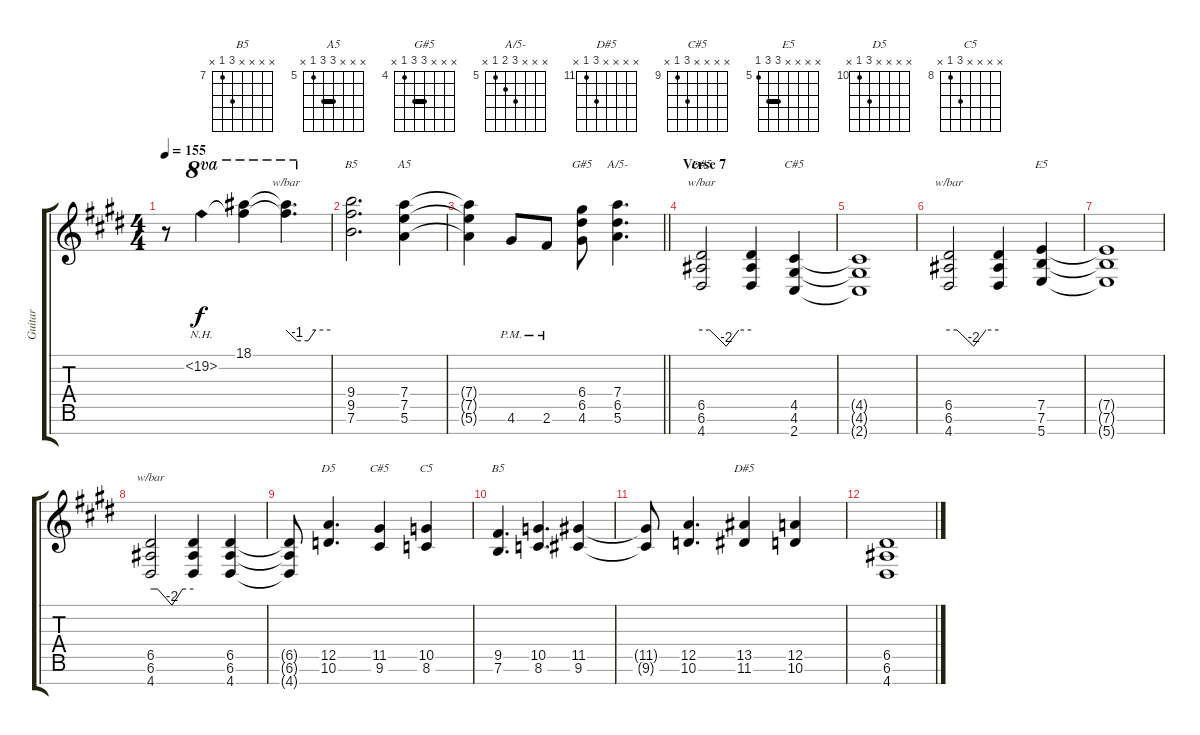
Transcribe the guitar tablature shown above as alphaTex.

\track ("Guitar" "Guitar") {instrument distortionguitar}
\staff {score tabs}
\tuning (E4 B3 G3 D3 A2 E2 B1) {hide}
\chord ("B5" x x x 9 9 7 x) {firstfret 7 barre 9}
\chord ("A5" x x x 7 7 5 x) {firstfret 5 barre 7}
\chord ("G#5" x x x 6 6 4 x) {firstfret 4 barre 6}
\chord ("A/5-" x x x 7 6 5 x) {firstfret 5}
\chord ("D#5" x x x x 6 6 4) {firstfret 4 barre 6}
\chord ("C#5" x x x x 4 4 2) {barre 4}
\chord ("E5" x x x x 7 7 5) {firstfret 5 barre 7}
\chord ("D5" x x x x 12 10 x) {firstfret 10}
\chord ("C#5" x x x x 11 9 x) {firstfret 9}
\chord ("C5" x x x x 10 8 x) {firstfret 8}
\chord ("B5" x x x x 9 7 x) {firstfret 7}
\chord ("D#5" x x x x 13 11 x) {firstfret 11}
\ts (4 4)
\tempo 155
\clef g2
\ks e
r.8{ot 8vb dy f} 19.2{nh}.4{ot 8va} (18.1 19.2{t}).4{ot 8va} (18.1{t} 19.2{t}).4{d tbe (custom default 0 0 15 -4 30 -4 40 0 60 0) ot 8va} |
(9.4 9.5 7.6).2{d ch "B5" ot 8vb} (7.4 7.5 5.6).4{ch "A5" ot 8vb} |
\barLineRight lightlight
(7.4{t} 7.5{t} 5.6{t}).4{ot 8vb} 4.6{pm}.8{ot 8vb} 2.6{pm}.8{ot 8vb} (6.4 6.5 4.6).8{ch "G#5" ot 8vb} (7.4 6.5 5.6).4{d ch "A/5-" ot 8vb} |
\section ("" "Verse 7")
(6.5 6.6 4.7).2{tbe (custom default 0 0 10 0 30 -8 45 0 60 0) ch "D#5"} (6.5{t} 6.6{t} 4.7{t}).4 (4.5 4.6 2.7).4{ch "C#5"} |
(4.5{t} 4.6{t} 2.7{t}).1 |
(6.5 6.6 4.7).2{tbe (custom default 0 0 10 0 30 -8 45 0 60 0)} (6.5{t} 6.6{t} 4.7{t}).4 (7.5 7.6 5.7).4{ch "E5"} |
(7.5{t} 7.6{t} 5.7{t}).1 |
(6.5 6.6 4.7).2{tbe (custom default 0 0 10 0 30 -8 45 0 60 0)} (6.5{t} 6.6{t} 4.7{t}).4 (6.5 6.6 4.7).4 |
(6.5{t} 6.6{t} 4.7{t}).8 (12.5 10.6).4{d ch "D5"} (11.5 9.6).4{ch "C#5"} (10.5 8.6).4{ch "C5"} |
(9.5 7.6).4{d ch "B5"} (10.5 8.6).4{d} (11.5 9.6).4 |
(11.5{t} 9.6{t}).8 (12.5 10.6).4{d} (13.5 11.6).4{ch "D#5"} (12.5 10.6).4 |
(6.5 6.6 4.7).1
